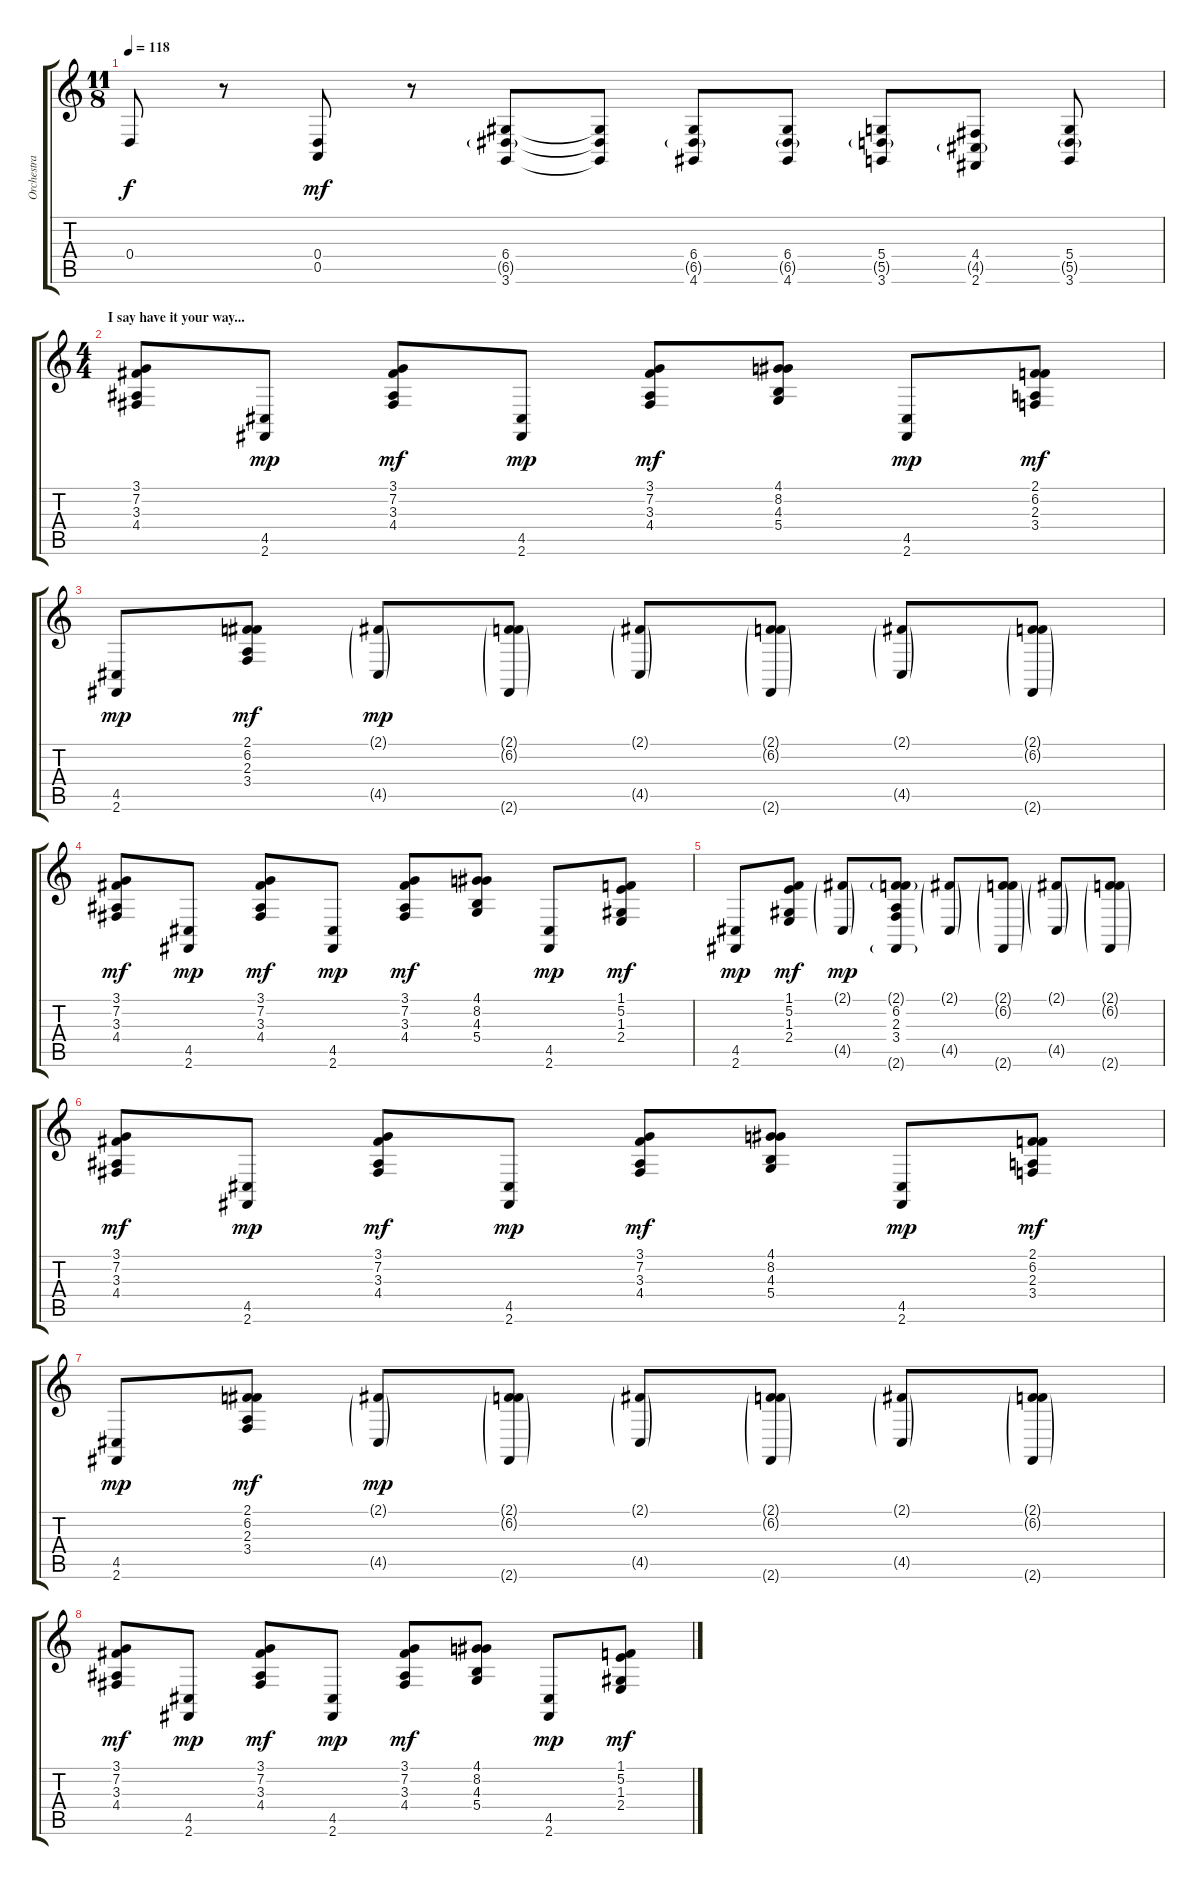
\track ("Orchestra Hits" "Orchestra ") {instrument orchestrahit}
\staff {score tabs}
\tuning (E4 B3 G3 D3 A2 E2) {hide}
\ts (11 8)
\tempo 118
\clef g2
\ks c
0.4.8{dy f} r.8 (0.4 0.5).8{dy mf} r.8 (6.4 6.5{g} 3.6).8 (6.4{t} 6.5{t} 3.6{t}).8 (6.4 6.5{g} 4.6).8 (6.4 6.5{g} 4.6).8 (5.4 5.5{g} 3.6).8 (4.4 4.5{g} 2.6).8 (5.4 5.5{g} 3.6).8 |
\ts (4 4)
\section ("" "I say have it your way...")
(3.1 7.2 3.3 4.4).8 (4.5 2.6).8{dy mp} (3.1 7.2 3.3 4.4).8{dy mf} (4.5 2.6).8{dy mp} (3.1 7.2 3.3 4.4).8{dy mf} (4.1 8.2 4.3 5.4).8 (4.5 2.6).8{dy mp} (2.1 6.2 2.3 3.4).8{dy mf} |
(4.5 2.6).8{dy mp} (2.1 6.2 2.3 3.4).8{dy mf} (2.1{g} 4.5{g}).8{dy mp} (2.1{g} 6.2{g} 2.6{g}).8 (2.1{g} 4.5{g}).8 (2.1{g} 6.2{g} 2.6{g}).8 (2.1{g} 4.5{g}).8 (2.1{g} 6.2{g} 2.6{g}).8 |
(3.1 7.2 3.3 4.4).8{dy mf} (4.5 2.6).8{dy mp} (3.1 7.2 3.3 4.4).8{dy mf} (4.5 2.6).8{dy mp} (3.1 7.2 3.3 4.4).8{dy mf} (4.1 8.2 4.3 5.4).8 (4.5 2.6).8{dy mp} (1.1 5.2 1.3 2.4).8{dy mf} |
(4.5 2.6).8{dy mp} (1.1 5.2 1.3 2.4).8{dy mf} (2.1{g} 4.5{g}).8{dy mp} (2.1{g} 6.2 2.3 3.4 2.6{g}).8 (2.1{g} 4.5{g}).8 (2.1{g} 6.2{g} 2.6{g}).8 (2.1{g} 4.5{g}).8 (2.1{g} 6.2{g} 2.6{g}).8 |
(3.1 7.2 3.3 4.4).8{dy mf} (4.5 2.6).8{dy mp} (3.1 7.2 3.3 4.4).8{dy mf} (4.5 2.6).8{dy mp} (3.1 7.2 3.3 4.4).8{dy mf} (4.1 8.2 4.3 5.4).8 (4.5 2.6).8{dy mp} (2.1 6.2 2.3 3.4).8{dy mf} |
(4.5 2.6).8{dy mp} (2.1 6.2 2.3 3.4).8{dy mf} (2.1{g} 4.5{g}).8{dy mp} (2.1{g} 6.2{g} 2.6{g}).8 (2.1{g} 4.5{g}).8 (2.1{g} 6.2{g} 2.6{g}).8 (2.1{g} 4.5{g}).8 (2.1{g} 6.2{g} 2.6{g}).8 |
(3.1 7.2 3.3 4.4).8{dy mf} (4.5 2.6).8{dy mp} (3.1 7.2 3.3 4.4).8{dy mf} (4.5 2.6).8{dy mp} (3.1 7.2 3.3 4.4).8{dy mf} (4.1 8.2 4.3 5.4).8 (4.5 2.6).8{dy mp} (1.1 5.2 1.3 2.4).8{dy mf}
